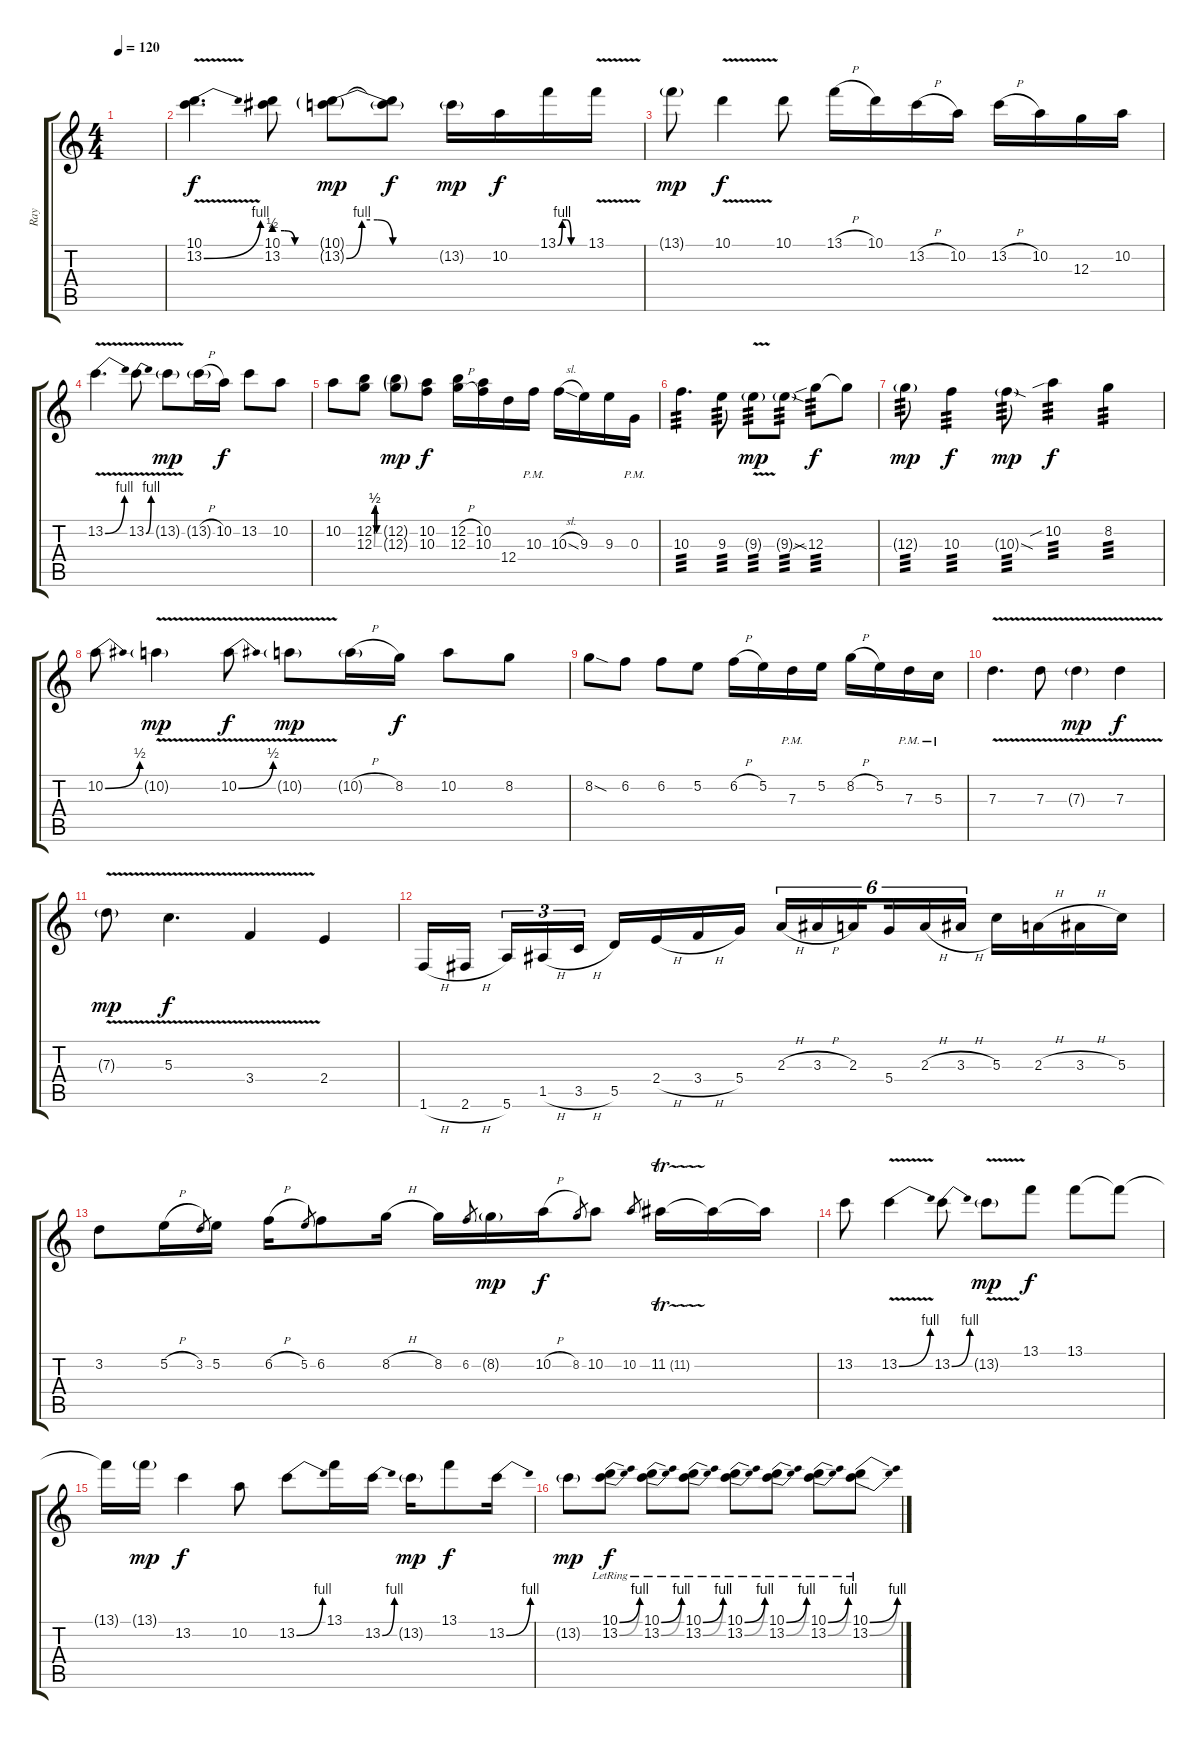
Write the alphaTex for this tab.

\track ("Ray" "Ray") {instrument distortionguitar}
\staff {score tabs}
\tuning (E4 B3 G3 D3 A2 E2) {hide}
\ts (4 4)
\tempo 120
\clef g2
\ks c
|
(10.1{v} 13.2{be (bend 0 0 60 4)}).4{d} (10.1 13.2{be (custom 0 2 15 2 30 0 60 0)}).8 (10.1{g} 13.2{be (custom 0 0 10 4 20 4 30 0 60 0) g}).8{dy mp} (10.1{t} 13.2{t}).8{dy f} 13.2{g}.16{dy mp} 10.2.16{dy f} 13.1{be (custom 0 0 10 4 20 4 30 0 60 0)}.16 13.1{v}.16 |
13.1{g}.8{dy mp} 10.1{v}.4{dy f} 10.1.8 13.1{h}.16 10.1.16 13.2{h}.16 10.2.16 13.2{h}.16 10.2.16 12.3.16 10.2.16 |
13.2{be (bend 0 0 60 4) v}.4{d} 13.2{be (bend 0 0 60 4) v}.8 13.2{v g}.8{dy mp} 13.2{h g}.16 10.2.16{dy f} 13.2.8 10.2.8 |
10.2.8 (12.2{be (custom 0 0 10 2 20 2 30 0 60 0)} 12.3{be (custom 0 0 10 2 20 2 30 0 60 0)}).8 (12.2{g} 12.3{g}).8{dy mp} (10.2 10.3).8{dy f} (12.2{h} 12.3{h}).16 (10.2 10.3).16 12.4.16 10.3{pm}.16 10.3{sl}.16 9.3.16 9.3.16 0.3{pm}.16 |
10.3.4{d tp 3} 9.3.8{tp 3} 9.3{v g}.8{tp 3 dy mp} 9.3{sod g}.8{tp 3} 12.3{sib}.8{tp 3 dy f} 12.3{t}.8 |
12.3{g}.8{tp 3 dy mp} 10.3.4{tp 3 dy f} 10.3{sod g}.8{tp 3 dy mp} 10.2{sib}.4{tp 3 dy f} 8.2.4{tp 3} |
10.2{be (bend 0 0 60 2)}.8 10.2{v g}.4{dy mp} 10.2{be (bend 0 0 60 2) v}.8{dy f} 10.2{v g}.8{dy mp} 10.2{h g}.16 8.2.16{dy f} 10.2.8 8.2.8 |
8.2{sod}.8 6.2.8 6.2.8 5.2.8 6.2{h}.16 5.2.16 7.3{pm}.16 5.2.16 8.2{h}.16 5.2.16 7.3{pm}.16 5.3{pm}.16 |
7.3{v}.4{d} 7.3{v}.8 7.3{v g}.4{dy mp} 7.3{v}.4{dy f} |
7.3{v g}.8{dy mp} 5.3{v}.4{d dy f} 3.4{v}.4 2.4.4 |
1.6{h}.16 2.6{h}.16{beam splitsecondary} 5.6.16{tu (3 2)} 1.5{h}.16{tu (3 2)} 3.5{h}.16{tu (3 2)} 5.5.16 2.4{h}.16 3.4{h}.16 5.4.16 2.3{h}.16{tu (6 4)} 3.3{h}.16{tu (6 4)} 2.3.16{tu (6 4) beam splitsecondary} 5.4.16{tu (6 4)} 2.3{h}.16{tu (6 4)} 3.3{h}.16{tu (6 4)} 5.3.16 2.3{h}.16 3.3{h}.16 5.3.16 |
3.2.8 5.2{h}.16 3.2.8{gr} 5.2.16 6.2{h}.16 5.2.8{gr} 6.2.8 8.2{h}.16 8.2.16 6.2.8{gr} 8.2{g}.16{dy mp} 10.2{h}.16{dy f} 8.2.8{gr} 10.2.8 10.2.8{gr} 11.2{tr (11 16)}.16 11.2{t}.16 11.2{t}.16 |
13.2.8 13.2{be (bend 0 0 60 4) v}.4 13.2{be (bend 0 0 60 4)}.8 13.2{v g}.8{dy mp} 13.1.8{dy f} 13.1.8 13.1{t}.8 |
13.1{t}.16 13.1{g}.16{dy mp} 13.2.4{dy f} 10.2.8 13.2{be (bend 0 0 60 4)}.8 13.1.16 13.2{be (bend 0 0 60 4)}.16 13.2{g}.16{dy mp} 13.1.8{dy f} 13.2{be (bend 0 0 60 4)}.16 |
13.2{g}.8{dy mp} (10.1{be (bend 0 0 60 4) lr} 13.2{be (bend 0 0 60 4) lr}).8{dy f} (10.1{be (bend 0 0 60 4) lr} 13.2{be (bend 0 0 60 4) lr}).8 (10.1{be (bend 0 0 60 4) lr} 13.2{be (bend 0 0 60 4) lr}).8 (10.1{be (bend 0 0 60 4) lr} 13.2{be (bend 0 0 60 4) lr}).8 (10.1{be (bend 0 0 60 4) lr} 13.2{be (bend 0 0 60 4) lr}).8 (10.1{be (bend 0 0 60 4) lr} 13.2{be (bend 0 0 60 4) lr}).8 (10.1{be (bend 0 0 60 4) lr} 13.2{be (bend 0 0 60 4) lr}).8
